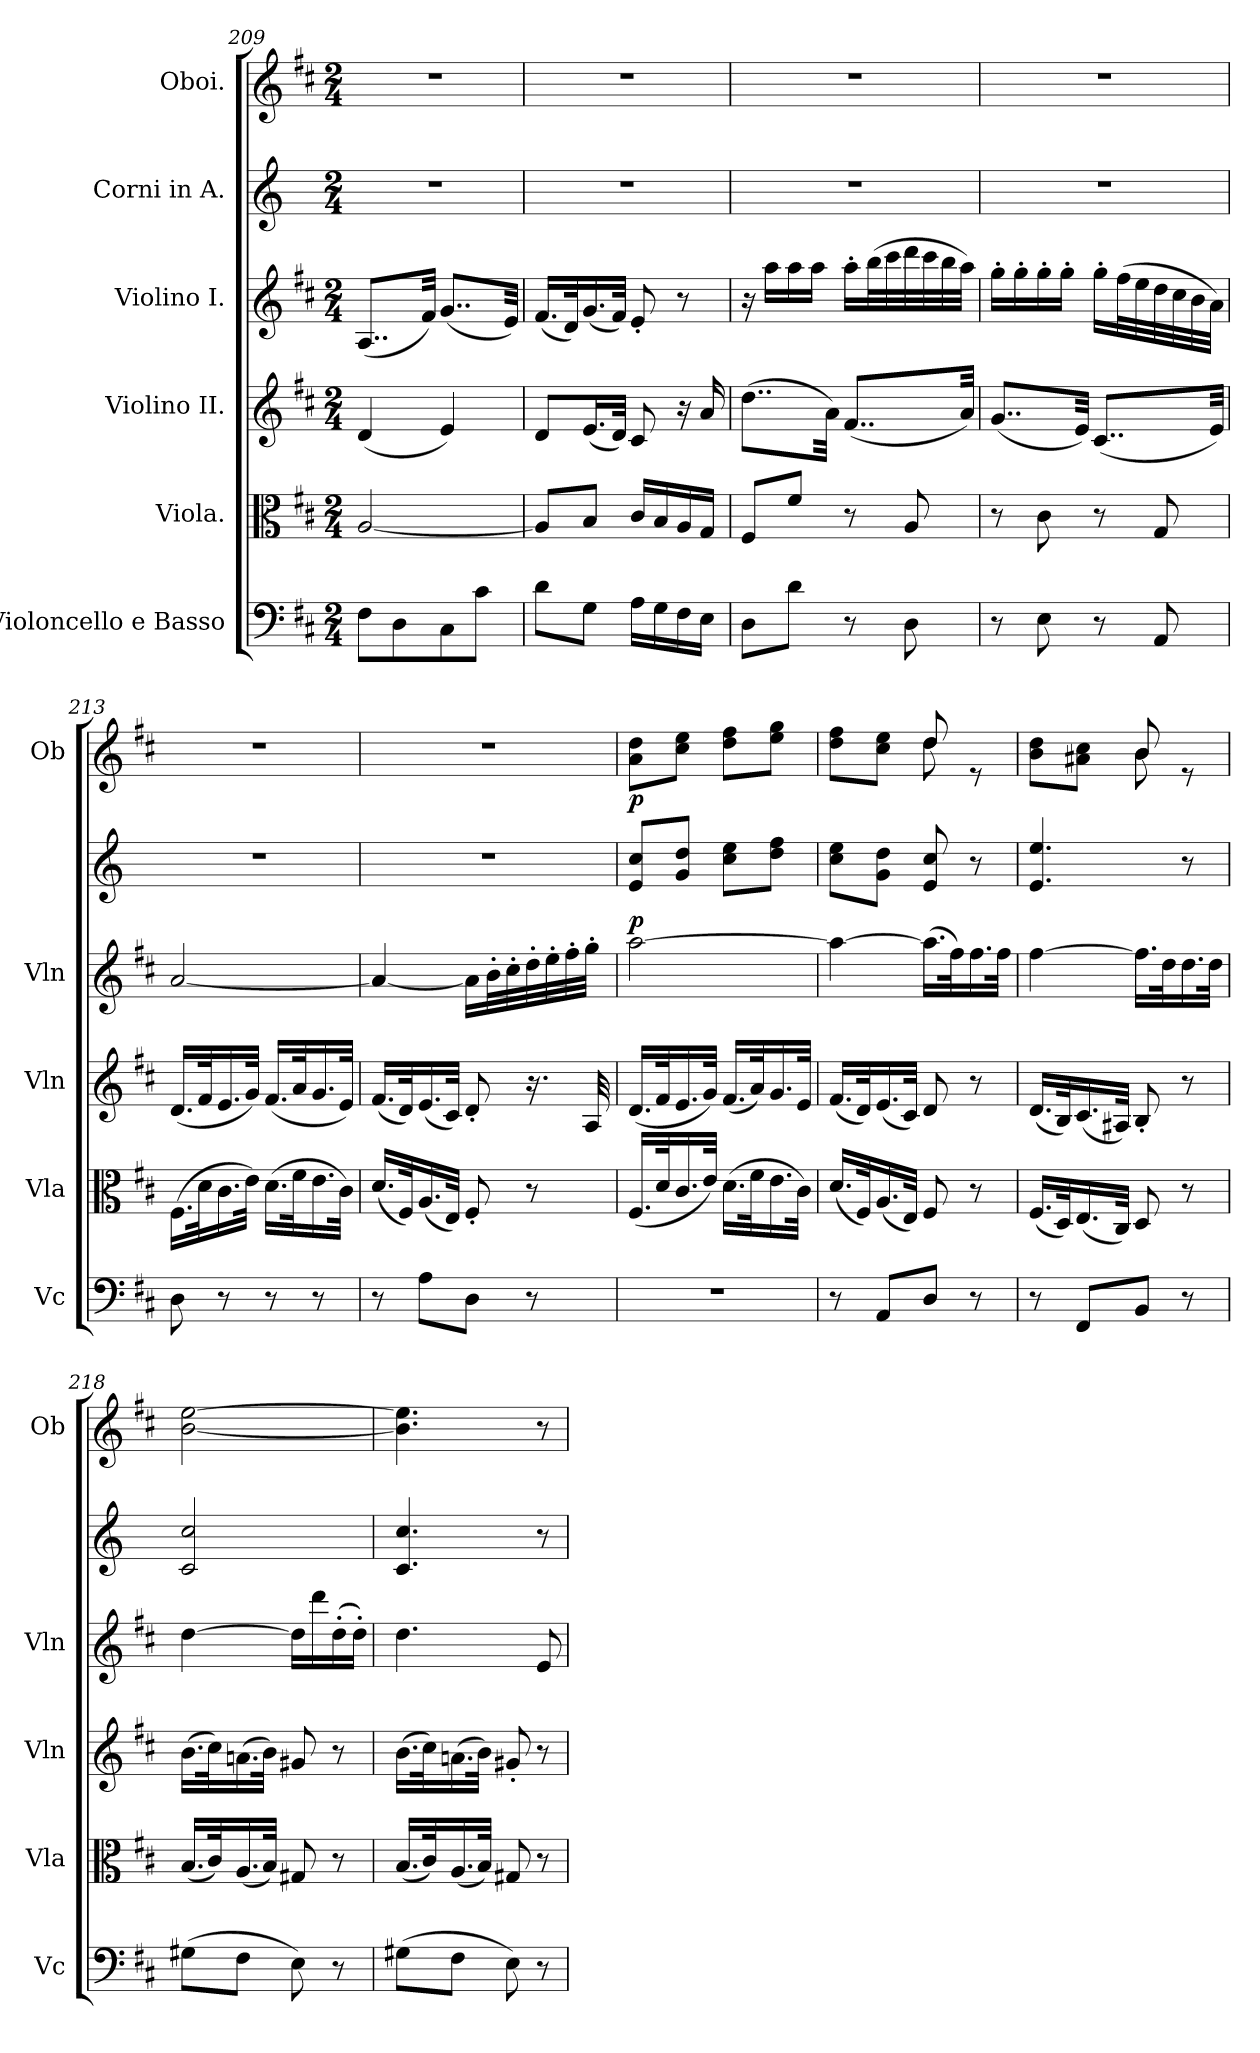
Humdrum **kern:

**kern	**kern	**kern	**kern	**kern	**dynam	**kern	**dynam
*part6	*part5	*part4	*part3	*part2	*part2	*part1	*part1
*staff6	*staff5	*staff4	*staff3	*staff2	*staff2	*staff1	*staff1
*I"Violoncello e Basso	*I"Viola.	*I"Violino II.	*I"Violino I.	*I"Corni in A.	*	*I"Oboi.	*
*I'Vc	*I'Vla	*I'Vln	*I'Vln	*	*	*I'Ob	*
*clefF4	*clefC3	*clefG2	*clefG2	*clefG2	*	*clefG2	*
*	*	*	*	*ITrd2c3	*	*	*
*k[f#c#]	*k[f#c#]	*k[f#c#]	*k[f#c#]	*k[f#c#g#]	*	*k[f#c#]	*
*M2/4	*M2/4	*M2/4	*M2/4	*M2/4	*	*M2/4	*
=209	=209	=209	=209	=209	=209	=209	=209
8F#\L	[2A/	(<4d/	(<8..A/L	2r	.	2r	.
8D\	.	.	.	.	.	.	.
.	.	.	32f#/Jkk)	.	.	.	.
8C#\	.	4e/)	(<8..g/L	.	.	.	.
8c#\J	.	.	.	.	.	.	.
.	.	.	32e/Jkk)	.	.	.	.
=210	=210	=210	=210	=210	=210	=210	=210
8d\L	8A/L]	8d/L	(<16.f#/LL	2r	.	2r	.
.	.	.	32d/K)	.	.	.	.
8G\J	8B/J	(<16.e/L	(<16.g/	.	.	.	.
.	.	32d/JJk)	32f#/JJk)	.	.	.	.
16A\LL	16c#/LL	8c#/	8e'/	.	.	.	.
16G\	16B/	.	.	.	.	.	.
16F#\	16A/	16r	8r	.	.	.	.
16E\JJ	16G/JJ	16a/	.	.	.	.	.
!!LO:PB:g=z
=211	=211	=211	=211	=211	=211	=211	=211
8D\L	8F#/L	(>8..dd\L	16r	2r	.	2r	.
.	.	.	16aa\LL	.	.	.	.
8d\J	8f#/J	.	16aa\	.	.	.	.
.	.	.	16aa\JJ	.	.	.	.
.	.	32a\Jkk)	.	.	.	.	.
8r	8r	(<8..f#/L	16aa'\LL	.	.	.	.
.	.	.	(>32bb\L	.	.	.	.
.	.	.	32ccc#\	.	.	.	.
8D\	8A/	.	32ddd\	.	.	.	.
.	.	.	32ccc#\	.	.	.	.
.	.	.	32bb\	.	.	.	.
.	.	32a/Jkk)	32aa\JJJ)	.	.	.	.
=212	=212	=212	=212	=212	=212	=212	=212
8r	8r	(<8..g/L	16gg'\LL	2r	.	2r	.
.	.	.	16gg'\	.	.	.	.
8E\	8c#\	.	16gg'\	.	.	.	.
.	.	.	16gg'\JJ	.	.	.	.
.	.	32e/Jkk)	.	.	.	.	.
8r	8r	(<8..c#/L	16gg'\LL	.	.	.	.
.	.	.	(>32ff#\L	.	.	.	.
.	.	.	32ee\	.	.	.	.
8AA/	8G/	.	32dd\	.	.	.	.
.	.	.	32cc#\	.	.	.	.
.	.	.	32b\	.	.	.	.
.	.	32e/Jkk)	32a\JJJ)	.	.	.	.
=213	=213	=213	=213	=213	=213	=213	=213
8D\	(>16.F#\LL	(<16.d/LL	[2a/	2r	.	2r	.
.	32d\K	32f#/K	.	.	.	.	.
8r	16.c#\	16.e/	.	.	.	.	.
.	32e\JJk)	32g/JJk)	.	.	.	.	.
8r	(>16.d\LL	(<16.f#/LL	.	.	.	.	.
.	32f#\K	32a/K	.	.	.	.	.
8r	16.e\	16.g/	.	.	.	.	.
.	32c#\JJk)	32e/JJk)	.	.	.	.	.
!!LO:LB:g=z
=214	=214	=214	=214	=214	=214	=214	=214
8r	(<16.d/LL	(<16.f#/LL	4a/_	2r	.	2r	.
.	32F#/K)	32d/K)	.	.	.	.	.
8A\L	(<16.A/	(<16.e/	.	.	.	.	.
.	32E/JJk)	32c#/JJk)	.	.	.	.	.
8D\J	8F#'/	8d'/	16a\LL]	.	.	.	.
.	.	.	32b'\L	.	.	.	.
.	.	.	32cc#'\	.	.	.	.
8r	8r	16.r	32dd'\	.	.	.	.
.	.	.	32ee'\	.	.	.	.
.	.	.	32ff#'\	.	.	.	.
.	.	32A/	32gg'\JJJ	.	.	.	.
=215	=215	=215	=215	=215	=215	=215	=215
*	*	*	*	*^	*	*	*
!	!	!	!	!	!	!LO:DY:b	!	!LO:DY:b
2r	(<16.F#/LL	(<16.d/LL	[2aa\	8c#/ 8a/L	8F#/yy 8d/yyL	p	8a\ 8dd\L	p
.	32d/K	32f#/K	.	.	.	.	.	.
.	16.c#/	16.e/	.	8e/ 8b/J	8A/yy 8e/yyJ	.	8cc#\ 8ee\J	.
.	32e/JJk)	32g/JJk)	.	.	.	.	.	.
.	(>16.d\LL	(<16.f#/LL	.	8a\ 8cc#\L	8d/yy 8f#/yyL	.	8dd\ 8ff#\L	.
.	32f#\K	32a/K)	.	.	.	.	.	.
.	16.e\	16.g/	.	8b\ 8dd\J	8e/yy 8gn/yyJ	.	8ee\ 8gg\J	.
.	32c#\JJk)	32e/JJk	.	.	.	.	.	.
=216	=216	=216	=216	=216	=216	=216	=216	=216
*	*	*	*	*	*	*	*^	*
8r	(<16.d/LL	(<16.f#/LL	4aa\_	8a\ 8cc#\L	8d/yy 8f#/yyL	.	8dd\ 8ff#\L	4ryy	.
.	32F#/K)	32d/K)	.	.	.	.	.	.	.
8AA/L	(<16.A/	(<16.e/	.	8e\ 8b\J	8A/yy 8e/yyJ	.	8cc#\ 8ee\J	.	.
.	32E/JJk)	32c#/JJk)	.	.	.	.	.	.	.
8D/J	8F#/	8d/	(>16.aa\LL]	8c#/ 8a/	8F#/yy 8d/yy	.	8dd/	8dd\	.
.	.	.	32ff#\K)	.	.	.	.	.	.
8r	8r	8r	16.ff#\	8r	8ryy	.	8re	8ryy	.
.	.	.	32ff#\JJk	.	.	.	.	.	.
*	*	*	*	*v	*v	*	*	*	*
!!LO:PB:g=z	!!
=217	=217	=217	=217	=217	=217	=217	=217	=217
8r	(<16.F#/LL	(<16.d/LL	[4ff#\	4.F#/yy 4.c#/ 4.f#/yy 4.cc#/	.	8b\ 8dd\L	4ryy	.
.	32D/K)	32B/K)	.	.	.	.	.	.
8FF#/L	(<16.E/	(<16.c#/	.	.	.	8a#X\ 8cc#\J	.	.
.	32C#/JJk)	32A#X/JJk)	.	.	.	.	.	.
8BB/J	8D/	8B'/	16.ff#\LL]	.	.	8b/	8b\	.
.	.	.	32dd\K	.	.	.	.	.
8r	8r	8r	16.dd\	8r	.	8re	8ryy	.
.	.	.	32dd\JJk	.	.	.	.	.
*	*	*	*	*	*	*v	*v	*
=218	=218	=218	=218	=218	=218	=218	=218
(>8G#X\L	(<16.B/LL	(>16.b\LL	[4dd\	[2C##X/yy [2A/ [2d/yy [2a/	.	[2b\ [2ee\	.
.	32c#/K)	32cc#\K)	.	.	.	.	.
8F#\J	(<16.A/	(>16.an\	.	.	.	.	.
.	32B/JJk)	32b\JJk)	.	.	.	.	.
8E\)	8G#X/	8g#X/	16dd\LL]	.	.	.	.
.	.	.	16ddd\	.	.	.	.
8r	8r	8r	(>16dd'\	.	.	.	.
.	.	.	16dd'\JJ)	.	.	.	.
=219	=219	=219	=219	=219	=219	=219	=219
(>8G#X\L	(<16.B/LL	(>16.b\LL	4.dd\	4.C##/yy] 4.A/] 4.d/yy] 4.a/]	.	4.b\] 4.ee\]	.
.	32c#/K)	32cc#\K)	.	.	.	.	.
8F#\J	(<16.A/	(>16.an\	.	.	.	.	.
.	32B/JJk)	32b\JJk)	.	.	.	.	.
8E\)	8G#X/	8g#X'/	.	.	.	.	.
8r	8r	8r	8e/	8r	.	8r	.
=	=	=	=	=	=	=	=
*-	*-	*-	*-	*-	*-	*-	*-
